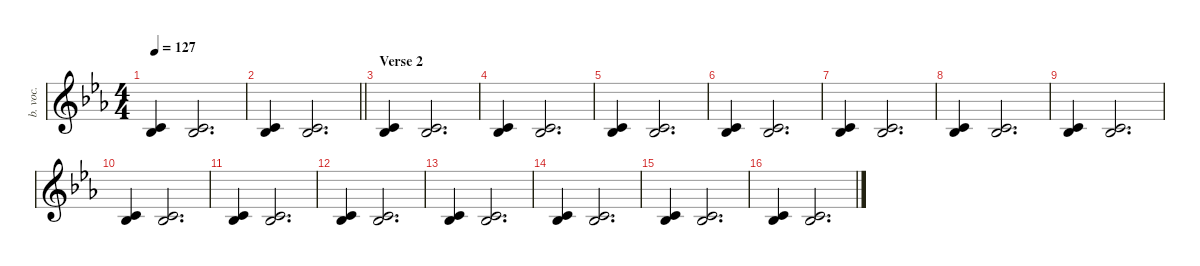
\defaultSystemsLayout 4
\hideDynamics
\bracketExtendMode nobrackets
\otherSystemsTrackNameOrientation horizontal
\track ("Back Vox" "b. voc.") {defaultSystemsLayout 8 instrument tenorsax}
\staff {score}
\tuning (Eb4 Bb3 Gb3 Db3 Ab2 Eb2)
\ts (4 4)
\tempo 127
\clef g2
\ks eb
(2.2{acc forcenatural} 4.3{acc b}).4{dy mf beam Up} (2.2{acc forcenatural} 4.3{acc b}).2{d beam Up} |
\barLineRight lightlight
(2.2{acc forcenatural} 4.3{acc b}).4{beam Up} (2.2{acc forcenatural} 4.3{acc b}).2{d beam Up} |
\section ("" "Verse 2")
(2.2{acc forcenatural} 4.3{acc b}).4{beam Up} (2.2{acc forcenatural} 4.3{acc b}).2{d beam Up} |
(2.2{acc forcenatural} 4.3{acc b}).4{beam Up} (2.2{acc forcenatural} 4.3{acc b}).2{d beam Up} |
(2.2{acc forcenatural} 4.3{acc b}).4{beam Up} (2.2{acc forcenatural} 4.3{acc b}).2{d beam Up} |
(2.2{acc forcenatural} 4.3{acc b}).4{beam Up} (2.2{acc forcenatural} 4.3{acc b}).2{d beam Up} |
(2.2{acc forcenatural} 4.3{acc b}).4{beam Up} (2.2{acc forcenatural} 4.3{acc b}).2{d beam Up} |
(2.2{acc forcenatural} 4.3{acc b}).4{beam Up} (2.2{acc forcenatural} 4.3{acc b}).2{d beam Up} |
(2.2{acc forcenatural} 4.3{acc b}).4{beam Up} (2.2{acc forcenatural} 4.3{acc b}).2{d beam Up} |
(2.2{acc forcenatural} 4.3{acc b}).4{beam Up} (2.2{acc forcenatural} 4.3{acc b}).2{d beam Up} |
(2.2{acc forcenatural} 4.3{acc b}).4{beam Up} (2.2{acc forcenatural} 4.3{acc b}).2{d beam Up} |
(2.2{acc forcenatural} 4.3{acc b}).4{beam Up} (2.2{acc forcenatural} 4.3{acc b}).2{d beam Up} |
(2.2{acc forcenatural} 4.3{acc b}).4{beam Up} (2.2{acc forcenatural} 4.3{acc b}).2{d beam Up} |
(2.2{acc forcenatural} 4.3{acc b}).4{beam Up} (2.2{acc forcenatural} 4.3{acc b}).2{d beam Up} |
(2.2{acc forcenatural} 4.3{acc b}).4{beam Up} (2.2{acc forcenatural} 4.3{acc b}).2{d beam Up} |
(2.2{acc forcenatural} 4.3{acc b}).4{beam Up} (2.2{acc forcenatural} 4.3{acc b}).2{d beam Up}
